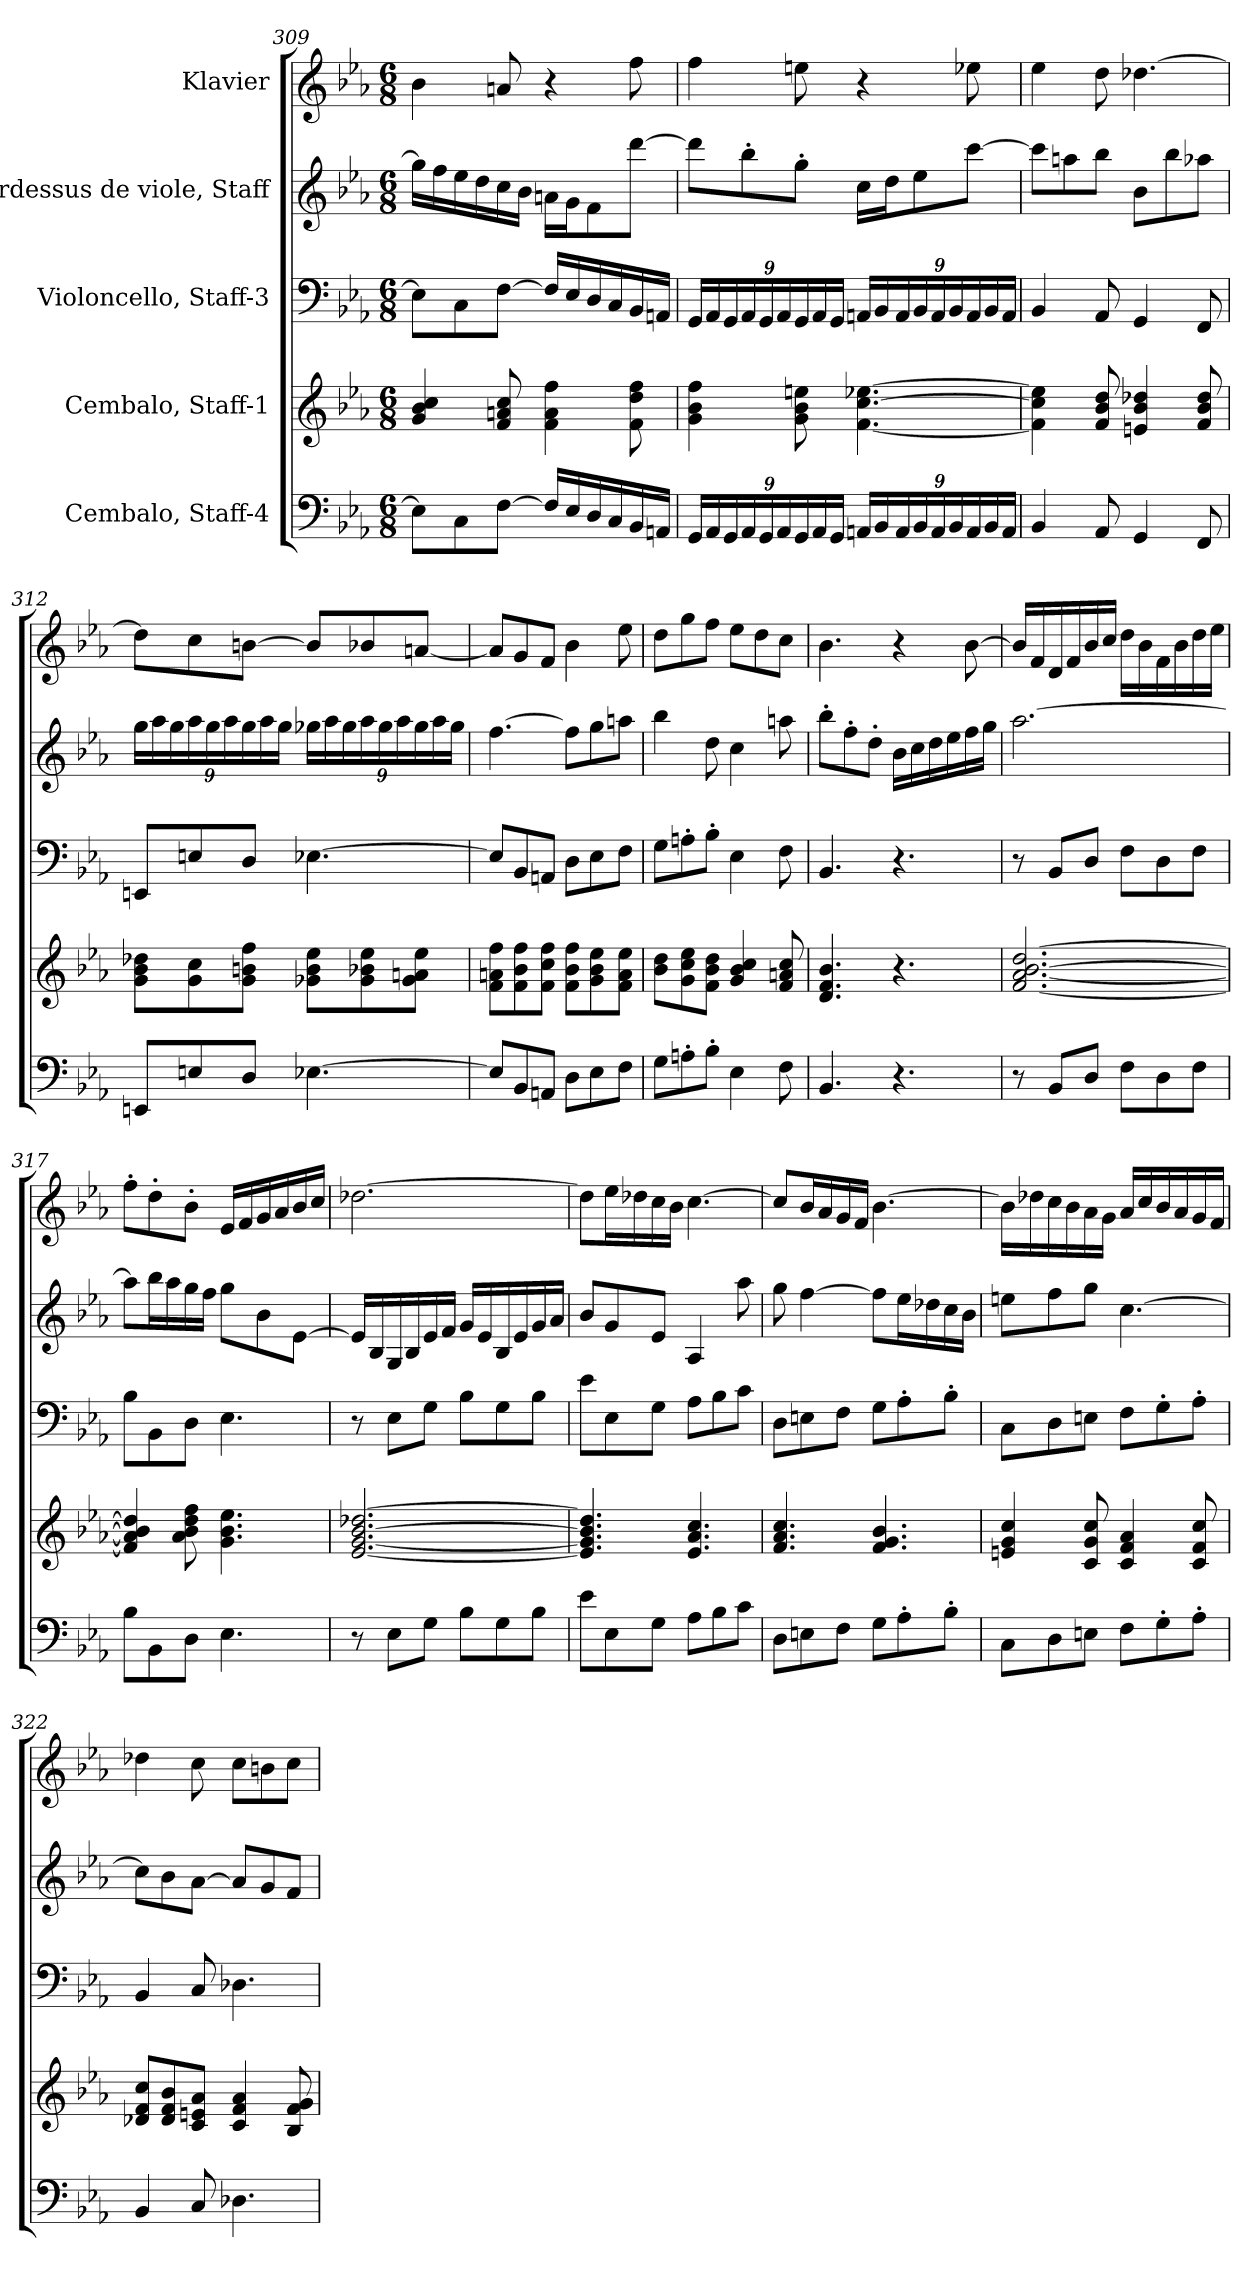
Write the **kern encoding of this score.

**kern	**kern	**kern	**kern	**kern
*part5	*part4	*part3	*part2	*part1
*staff5	*staff4	*staff3	*staff2	*staff1
*I"Cembalo, Staff-4	*I"Cembalo, Staff-1	*I"Violoncello, Staff-3	*I"Pardessus de viole, Staff	*I"Klavier
*clefF4	*clefG2	*clefF4	*clefG2	*clefG2
*ITrd7c12	*	*	*	*
*k[b-e-a-]	*k[b-e-a-]	*k[b-e-a-]	*k[b-e-a-]	*k[b-e-a-]
*M6/8	*M6/8	*M6/8	*M6/8	*M6/8
=309	=309	=309	=309	=309
8EE-\L]	4g/ 4b-/ 4cc/	8E-\L]	16gg\LL]	4b-\
.	.	.	16ff\	.
8CC\	.	8C\	16ee-\	.
.	.	.	16dd\	.
[8FF\J	8f/ 8an/ 8cc/	[8F\J	16cc\	8an/
.	.	.	16b-\JJ	.
16FF/LL]	4f\ 4a\ 4ff\	16F/LL]	16an\LL	4r
16EE-/	.	16E-/	16g\J	.
16DD/	.	16D/	8f\	.
16CC/	.	16C/	.	.
16BBB-/	8f\ 8dd\ 8ff\	16BB-/	[8ddd\J	8ff\
16AAAn/JJ	.	16AAn/JJ	.	.
!!LO:PB:g=z
=310	=310	=310	=310	=310
*Xbrackettup	*	*Xbrackettup	*	*
24GGG/LL	4g\ 4b-\ 4ff\	24GG/LL	8ddd\L]	4ff\
24AAA-/	.	24AA-/	.	.
24GGG/	.	24GG/	.	.
24AAA-/	.	24AA-/	8bb-'\	.
24GGG/	.	24GG/	.	.
24AAA-/	.	24AA-/	.	.
24GGG/	8g\ 8b-\ 8een\	24GG/	8gg'\J	8een\
24AAA-/	.	24AA-/	.	.
24GGG/JJ	.	24GG/JJ	.	.
24AAAn/LL	[4.f\ [4.cc\ [4.ee-X\	24AAn/LL	16cc\LL	4r
24BBB-/	.	24BB-/	.	.
.	.	.	16dd\J	.
24AAA/	.	24AA/	.	.
24BBB-/	.	24BB-/	8ee-\	.
24AAA/	.	24AA/	.	.
24BBB-/	.	24BB-/	.	.
24AAA/	.	24AA/	[8ccc\J	8ee-X\
24BBB-/	.	24BB-/	.	.
24AAA/JJ	.	24AA/JJ	.	.
=311	=311	=311	=311	=311
4BBB-/	4f\] 4cc\] 4ee-\]	4BB-/	8ccc\L]	4ee-\
.	.	.	8aan\	.
8AAA-/	8f/ 8b-/ 8dd/	8AA-/	8bb-\J	8dd\
4GGG/	4en/ 4b-/ 4dd-X/	4GG/	8b-\L	[4.dd-X\
.	.	.	8bb-\	.
8FFF/	8f/ 8b-/ 8dd-/	8FF/	8aa-X\J	.
!!LO:LB:g=z
=312	=312	=312	=312	=312
*	*	*	*Xbrackettup	*
8EEEn/L	8g\ 8b-\ 8dd-X\L	8EEn/L	24gg\LL	8dd-\L]
.	.	.	24aa-\	.
.	.	.	24gg\	.
8EEn/	8g\ 8cc\	8En/	24aa-\	8cc\
.	.	.	24gg\	.
.	.	.	24aa-\	.
8DD/J	8g\ 8bn\ 8ff\J	8D/J	24gg\	[8bn\J
.	.	.	24aa-\	.
.	.	.	24gg\JJ	.
[4.EE-X\	8g-X\ 8b\ 8ee-\L	[4.E-X\	24gg-X\LL	8b/L]
.	.	.	24aa-\	.
.	.	.	24gg-\	.
.	8g-\ 8b-X\ 8ee-\	.	24aa-\	8b-X/
.	.	.	24gg-\	.
.	.	.	24aa-\	.
.	8g-\ 8an\ 8ee-\J	.	24gg-\	[8an/J
.	.	.	24aa-\	.
.	.	.	24gg-\JJ	.
=313	=313	=313	=313	=313
8EE-/L]	8f\ 8an\ 8ff\L	8E-/L]	[4.ff\	8a/L]
8BBB-/	8f\ 8b-\ 8ff\	8BB-/	.	8g/
8AAAn/J	8f\ 8cc\ 8ff\J	8AAn/J	.	8f/J
8DD\L	8f\ 8b-\ 8ff\L	8D\L	8ff\L]	4b-\
8EE-\	8g\ 8b-\ 8ee-\	8E-\	8gg\	.
8FF\J	8f\ 8a\ 8ee-\J	8F\J	8aan\J	8ee-\
=314	=314	=314	=314	=314
8GG\L	8b-\ 8dd\L	8G\L	4bb-\	8dd\L
8AAn'\	8g\ 8cc\ 8ee-\	8An'\	.	8gg\
8BB-'\J	8f\ 8b-\ 8dd\J	8B-'\J	8dd\	8ff\J
4EE-\	4g/ 4b-/ 4cc/	4E-\	4cc\	8ee-\L
.	.	.	.	8dd\
8FF\	8f/ 8an/ 8cc/	8F\	8aan\	8cc\J
=315	=315	=315	=315	=315
4.BBB-/	4.d/ 4.f/ 4.b-/	4.BB-/	8bb-'\L	4.b-\
.	.	.	8ff'\	.
.	.	.	8dd'\J	.
4.r	4.r	4.r	16b-\LL	4r
.	.	.	16cc\	.
.	.	.	16dd\	.
.	.	.	16ee-\	.
.	.	.	16ff\	[8b-\
.	.	.	16gg\JJ	.
!!LO:PB:g=z
=316	=316	=316	=316	=316
8r	[2.f/ [2.a-/ [2.b-/ [2.dd/	8r	[2.aa-\	16b-/LL]
.	.	.	.	16f/
8BBB-/L	.	8BB-/L	.	16d/
.	.	.	.	16f/
8DD/J	.	8D/J	.	16b-/
.	.	.	.	16cc/JJ
8FF\L	.	8F\L	.	16dd\LL
.	.	.	.	16b-\
8DD\	.	8D\	.	16f\
.	.	.	.	16b-\
8FF\J	.	8F\J	.	16dd\
.	.	.	.	16ee-\JJ
=317	=317	=317	=317	=317
8BB-\L	4f/] 4a-/] 4b-/] 4dd/]	8B-\L	8aa-\L]	8ff'\L
8BBB-\	.	8BB-\	16bb-\L	8dd'\
.	.	.	16aa-\	.
8DD\J	8a-\ 8b-\ 8dd\ 8ff\	8D\J	16gg\	8b-'\J
.	.	.	16ff\JJ	.
4.EE-\	4.g\ 4.b-\ 4.ee-\	4.E-\	8gg\L	16e-/LL
.	.	.	.	16f/
.	.	.	8b-\	16g/
.	.	.	.	16a-/
.	.	.	[8e-\J	16b-/
.	.	.	.	16cc/JJ
=318	=318	=318	=318	=318
8r	[2.e-/ [2.g/ [2.b-/ [2.dd-X/	8r	16e-/LL]	[2.dd-X\
.	.	.	16B-/	.
8EE-\L	.	8E-\L	16G/	.
.	.	.	16B-/	.
8GG\J	.	8G\J	16e-/	.
.	.	.	16f/JJ	.
8BB-\L	.	8B-\L	16g/LL	.
.	.	.	16e-/	.
8GG\	.	8G\	16B-/	.
.	.	.	16e-/	.
8BB-\J	.	8B-\J	16g/	.
.	.	.	16a-/JJ	.
!!LO:LB:g=z
=319	=319	=319	=319	=319
8E-\L	4.e-/] 4.g/] 4.b-/] 4.dd-/]	8e-\L	8b-/L	8dd-\L]
8EE-\	.	8E-\	8g/	16ee-\L
.	.	.	.	16dd-X\
8GG\J	.	8G\J	8e-/J	16cc\
.	.	.	.	16b-\JJ
8AA-\L	4.e-/ 4.a-/ 4.cc/	8A-\L	4A-/	[4.cc\
8BB-\	.	8B-\	.	.
8C\J	.	8c\J	8aa-\	.
=320	=320	=320	=320	=320
8DD\L	4.f/ 4.a-/ 4.cc/	8D\L	8gg\	8cc/L]
8EEn\	.	8En\	[4ff\	16b-/L
.	.	.	.	16a-/
8FF\J	.	8F\J	.	16g/
.	.	.	.	16f/JJ
8GG\L	4.f/ 4.g/ 4.b-/	8G\L	8ff\L]	[4.b-\
8AA-'\	.	8A-'\	16ee-\L	.
.	.	.	16dd-X\	.
8BB-'\J	.	8B-'\J	16cc\	.
.	.	.	16b-\JJ	.
=321	=321	=321	=321	=321
8CC\L	4en/ 4g/ 4cc/	8C\L	8een\L	16b-\LL]
.	.	.	.	16dd-X\
8DD\	.	8D\	8ff\	16cc\
.	.	.	.	16b-\
8EEn\J	8c/ 8g/ 8cc/	8En\J	8gg\J	16a-\
.	.	.	.	16g\JJ
8FF\L	4c/ 4f/ 4a-/	8F\L	[4.cc\	16a-/LL
.	.	.	.	16cc/
8GG'\	.	8G'\	.	16b-/
.	.	.	.	16a-/
8AA-'\J	8c/ 8f/ 8cc/	8A-'\J	.	16g/
.	.	.	.	16f/JJ
=322	=322	=322	=322	=322
4BBB-/	8d-X/ 8f/ 8cc/L	4BB-/	8cc\L]	4dd-X\
.	8d-/ 8f/ 8b-/	.	8b-\	.
8CC/	8c/ 8en/ 8a-/J	8C/	[8a-\J	8cc\
4.DD-X\	4c/ 4f/ 4a-/	4.D-X\	8a-/L]	8cc\L
.	.	.	8g/	8bn\
.	8B-/ 8f/ 8g/	.	8f/J	8cc\J
=	=	=	=	=
*-	*-	*-	*-	*-
